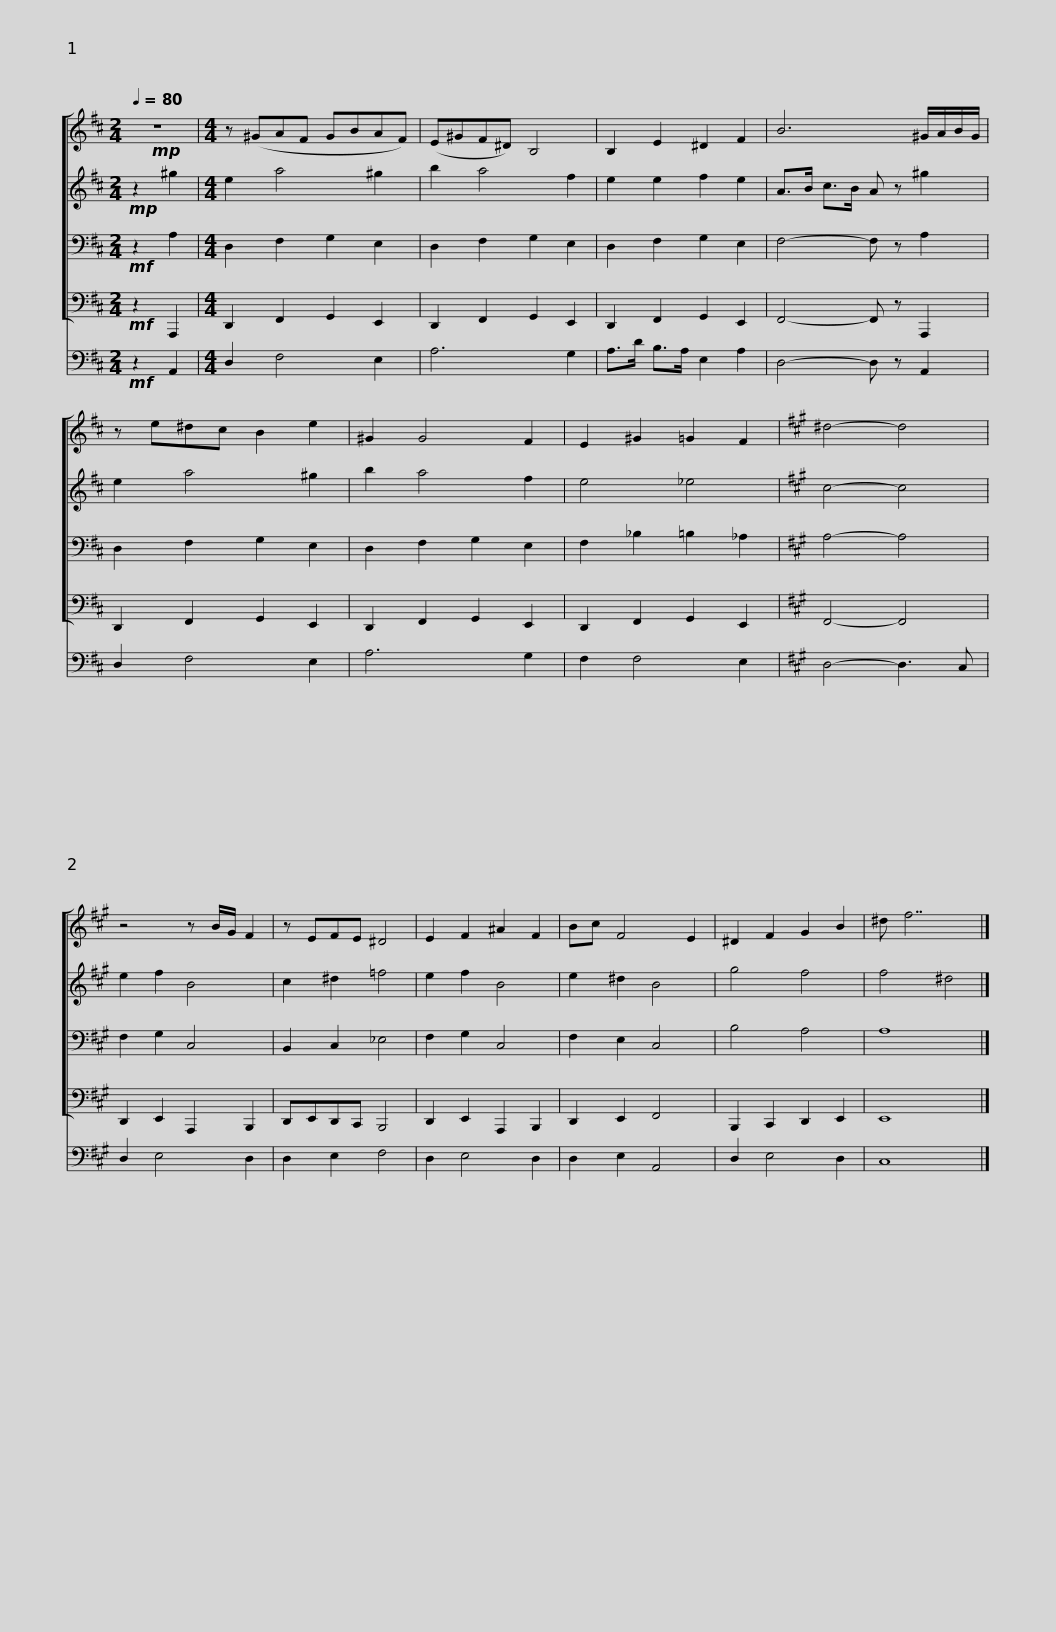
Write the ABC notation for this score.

X:1
%%score [ 1 2 3 4 ] 5
L:1/8
Q:1/4=80
M:2/4
I:linebreak $
K:D
V:1 treble transpose=-2
V:2 treble transpose=-7
V:3 bass
V:4 bass
V:5 bass
V:1
[K:D]!mp! z4 |[M:4/4] z (^GAF GBAF) | (E^GF^D) B,4 | B,2 E2 ^D2 F2 | B6 ^G/A/B/G/ |$ %5
 z e^dc B2 e2 | ^G2 G4 F2 | E2 ^G2 =G2 F2 |[K:A] ^d4- d4 | z4 z B/G/ F2 | %10
 z EFE ^D4 |$ E2 F2 ^A2 F2 | Bc F4 E2 | ^D2 F2 G2 B2 | ^d f7 |] %15
V:2
[K:D]!mp! z2 ^g2 |[M:4/4] e2 a4 ^g2 | b2 a4 f2 | e2 e2 f2 e2 | A>B c>B A z ^g2 |$ %5
 e2 a4 ^g2 | b2 a4 f2 | e4 _e4 |[K:A] c4- c4 | e2 f2 B4 | %10
 c2 ^d2 =f4 |$ e2 f2 B4 | e2 ^d2 B4 | g4 f4 | f4 ^d4 |] %15
V:3
!mf! z2 A,2 |[M:4/4] D,2 F,2 G,2 E,2 | D,2 F,2 G,2 E,2 | D,2 F,2 G,2 E,2 | F,4- F, z A,2 |$ %5
 D,2 F,2 G,2 E,2 | D,2 F,2 G,2 E,2 | F,2 _B,2 =B,2 _A,2 |[K:A] A,4- A,4 | F,2 G,2 C,4 | %10
 B,,2 C,2 _E,4 |$ F,2 G,2 C,4 | F,2 E,2 C,4 | B,4 A,4 | A,8 |] %15
V:4
!mf! z2 A,,,2 |[M:4/4] D,,2 F,,2 G,,2 E,,2 | D,,2 F,,2 G,,2 E,,2 | D,,2 F,,2 G,,2 E,,2 | F,,4- F,, z A,,,2 |$ %5
 D,,2 F,,2 G,,2 E,,2 | D,,2 F,,2 G,,2 E,,2 | D,,2 F,,2 G,,2 E,,2 |[K:A] F,,4- F,,4 | D,,2 E,,2 A,,,2 B,,,2 | %10
 D,,E,,D,,C,, B,,,4 |$ D,,2 E,,2 A,,,2 B,,,2 | D,,2 E,,2 F,,4 | B,,,2 C,,2 D,,2 E,,2 | E,,8 |] %15
V:5
!mf! z2 A,,2 |[M:4/4] D,2 F,4 E,2 | A,6 G,2 | A,>D B,>A, E,2 A,2 | D,4- D, z A,,2 |$ %5
 D,2 F,4 E,2 | A,6 G,2 | F,2 F,4 E,2 |[K:A] D,4- D,3 C, | D,2 E,4 D,2 | %10
 D,2 E,2 F,4 |$ D,2 E,4 D,2 | D,2 E,2 A,,4 | D,2 E,4 D,2 | C,8 |] %15
